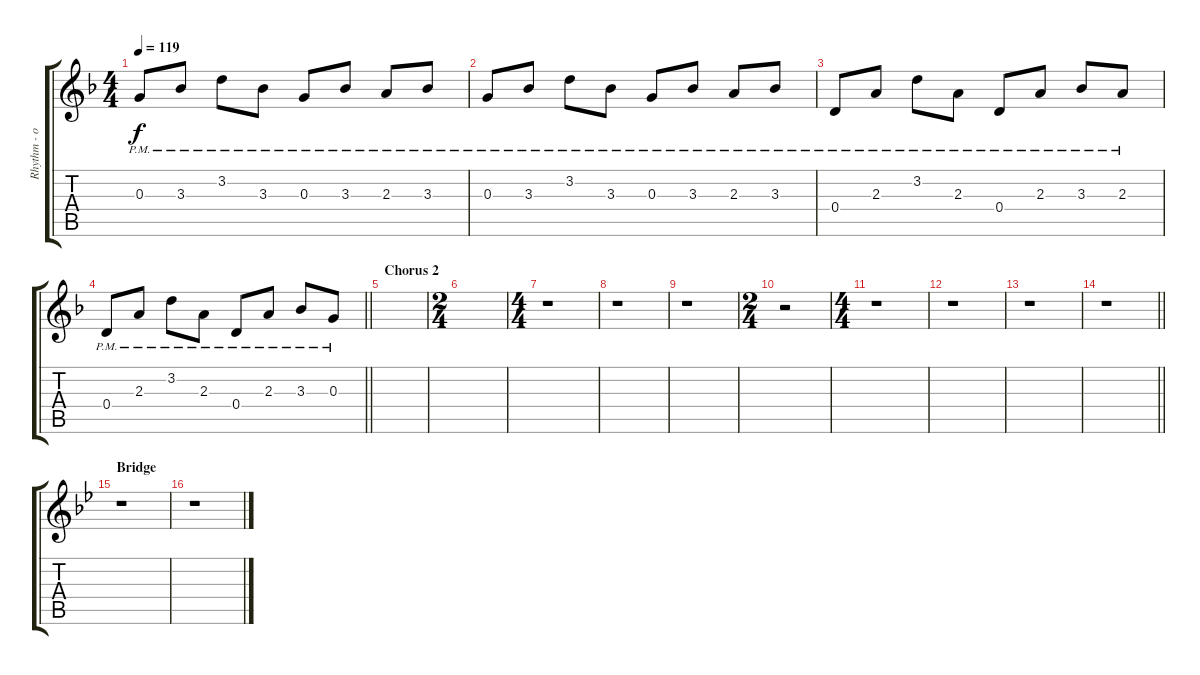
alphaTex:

\track ("Rhythm - overdriven - left" "Rhythm - o") {instrument overdrivenguitar}
\staff {score tabs}
\tuning (E4 B3 G3 D3 A2 E2) {hide}
\ts (4 4)
\tempo 119
\clef g2
\ks f
0.3{pm}.8{dy f} 3.3{pm}.8 3.2{pm}.8 3.3{pm}.8 0.3{pm}.8 3.3{pm}.8 2.3{pm}.8 3.3{pm}.8 |
0.3{pm}.8 3.3{pm}.8 3.2{pm}.8 3.3{pm}.8 0.3{pm}.8 3.3{pm}.8 2.3{pm}.8 3.3{pm}.8 |
0.4{pm}.8 2.3{pm}.8 3.2{pm}.8 2.3{pm}.8 0.4{pm}.8 2.3{pm}.8 3.3{pm}.8 2.3{pm}.8 |
\barLineRight lightlight
0.4{pm}.8 2.3{pm}.8 3.2{pm}.8 2.3{pm}.8 0.4{pm}.8 2.3{pm}.8 3.3{pm}.8 0.3{pm}.8 |
\section ("" "Chorus 2")
|
\ts (2 4)
|
\ts (4 4)
r.1 |
r.1 |
r.1 |
\ts (2 4)
r.2 |
\ts (4 4)
r.1 |
r.1 |
r.1 |
\barLineRight lightlight
r.1 |
\section ("" "Bridge")
\ks bb
r.1 |
r.1
